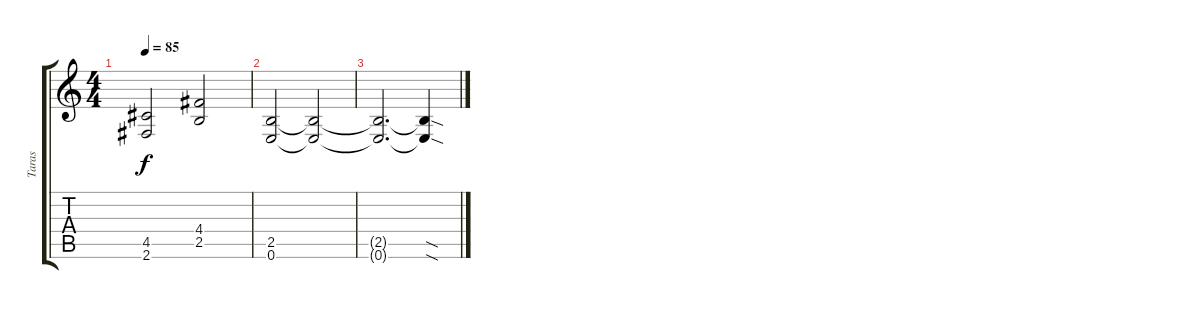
\track ("Taras" "Taras") {instrument acousticguitarsteel}
\staff {score tabs}
\tuning (E4 B3 G3 D3 A2 E2) {hide}
\ts (4 4)
\tempo 85
\clef g2
\ks c
(4.5 2.6).2{dy f} (4.4 2.5).2 |
(2.5 0.6).2 (2.5{t} 0.6{t}).2 |
(2.5{t} 0.6{t}).2{d} (2.5{sod t} 0.6{sod t}).4
